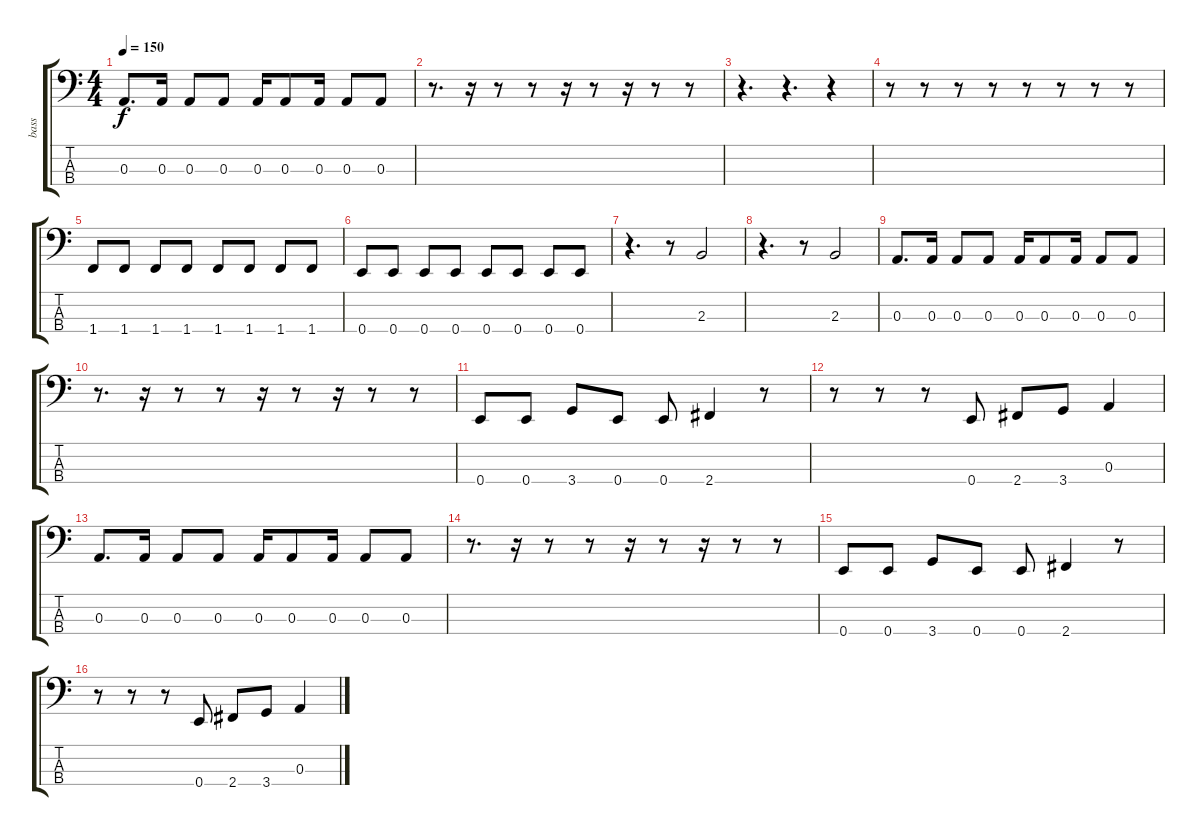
\track ("bass" "bass") {instrument electricbasspick}
\staff {score tabs}
\tuning (G2 D2 A1 E1) {hide}
\ts (4 4)
\tempo 150
\clef f4
\ks c
0.3.8{d dy f} 0.3.16 0.3.8 0.3.8 0.3.16 0.3.8 0.3.16 0.3.8 0.3.8 |
r.8{d} r.16 r.8 r.8 r.16 r.8 r.16 r.8 r.8 |
r.4{d} r.4{d} r.4 |
r.8 r.8 r.8 r.8 r.8 r.8 r.8 r.8 |
1.4.8 1.4.8 1.4.8 1.4.8 1.4.8 1.4.8 1.4.8 1.4.8 |
0.4.8 0.4.8 0.4.8 0.4.8 0.4.8 0.4.8 0.4.8 0.4.8 |
r.4{d} r.8 2.3.2 |
r.4{d} r.8 2.3.2 |
0.3.8{d} 0.3.16 0.3.8 0.3.8 0.3.16 0.3.8 0.3.16 0.3.8 0.3.8 |
r.8{d} r.16 r.8 r.8 r.16 r.8 r.16 r.8 r.8 |
0.4.8 0.4.8 3.4.8 0.4.8 0.4.8 2.4.4 r.8 |
r.8 r.8 r.8 0.4.8 2.4.8 3.4.8 0.3.4 |
0.3.8{d} 0.3.16 0.3.8 0.3.8 0.3.16 0.3.8 0.3.16 0.3.8 0.3.8 |
r.8{d} r.16 r.8 r.8 r.16 r.8 r.16 r.8 r.8 |
0.4.8 0.4.8 3.4.8 0.4.8 0.4.8 2.4.4 r.8 |
r.8 r.8 r.8 0.4.8 2.4.8 3.4.8 0.3.4
